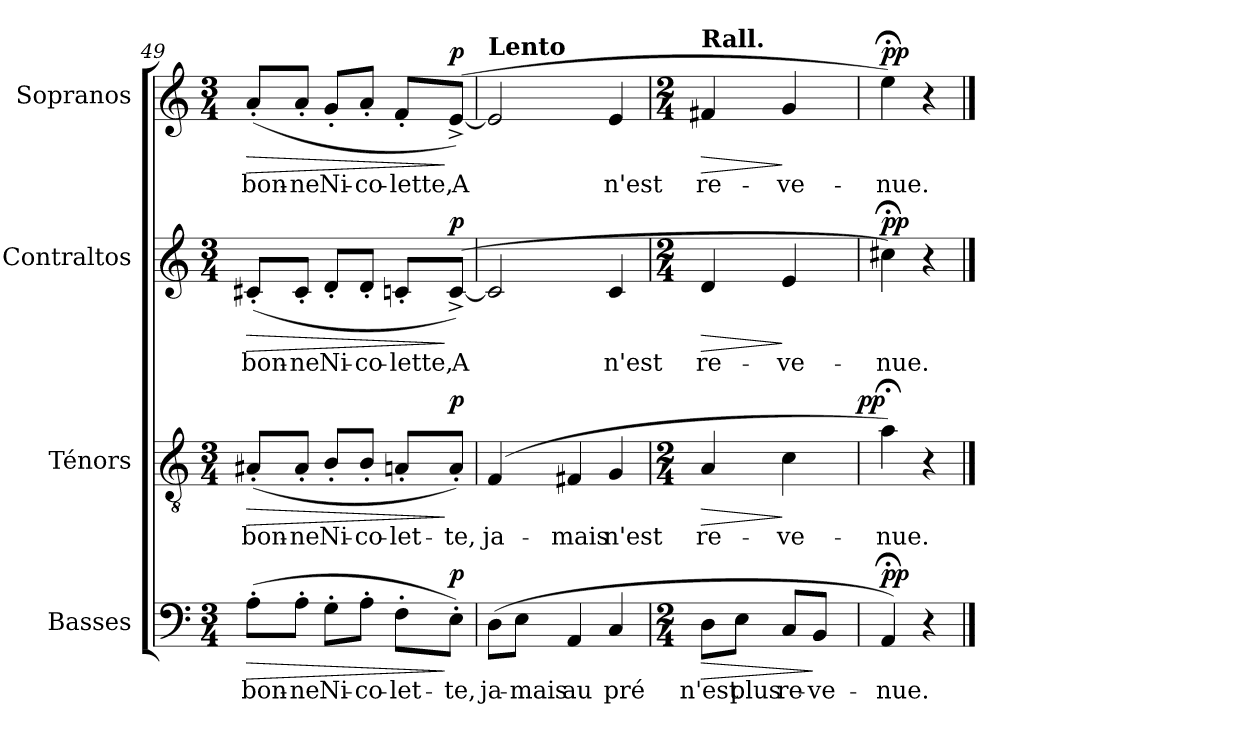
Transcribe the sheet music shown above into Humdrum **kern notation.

**kern	**text	**dynam	**kern	**text	**dynam	**kern	**text	**dynam	**kern	**text	**dynam
*part4	*part4	*part4	*part3	*part3	*part3	*part2	*part2	*part2	*part1	*part1	*part1
*staff4	*staff4	*staff4	*staff3	*staff3	*staff3	*staff2	*staff2	*staff2	*staff1	*staff1	*staff1
*I"Basses	*	*	*I"Ténors	*	*	*I"Contraltos	*	*	*I"Sopranos	*	*
*I'B.	*	*	*I'T.	*	*	*I'A.	*	*	*I'S.	*	*
!!LO:LB:g=z
*clefF4	*	*	*clefGv2	*	*	*clefG2	*	*	*clefG2	*	*
*	*	*	*ITrd7c12	*	*	*	*	*	*	*	*
*k[]	*	*	*k[]	*	*	*k[]	*	*	*k[]	*	*
*C:	*	*	*C:	*	*	*C:	*	*	*C:	*	*
*M3/4	*	*	*M3/4	*	*	*M3/4	*	*	*M3/4	*	*
=49	=49	=49	=49	=49	=49	=49	=49	=49	=49	=49	=49
!	!LO:LY:b:color=#000000	!LO:HP:b	!	!	!	!	!	!	!	!	!
!	!	!	!	!LO:LY:b:color=#000000	!LO:HP:b	!	!	!	!	!	!
!	!	!	!	!	!	!	!LO:LY:b:color=#000000	!LO:HP:b	!	!	!
!	!	!	!	!	!	!	!	!	!	!LO:LY:b:color=#000000	!LO:HP:b
(8A'i\L	bon-	>	(8AA#X'i/L	bon-	>	(8c#X'i/L	bon-	>	(8a'i/L	bon-	>
!	!LO:LY:b:color=#000000	!	!	!	!	!	!	!	!	!	!
!	!	!	!	!LO:LY:b:color=#000000	!	!	!	!	!	!	!
!	!	!	!	!	!	!	!LO:LY:b:color=#000000	!	!	!	!
!	!	!	!	!	!	!	!	!	!	!LO:LY:b:color=#000000	!
8A'i\J	-ne	.	8AA#'i/J	-ne	.	8c#'i/J	-ne	.	8a'i/J	-ne	.
!	!LO:LY:b:color=#000000	!	!	!	!	!	!	!	!	!	!
!	!	!	!	!LO:LY:b:color=#000000	!	!	!	!	!	!	!
!	!	!	!	!	!	!	!LO:LY:b:color=#000000	!	!	!	!
!	!	!	!	!	!	!	!	!	!	!LO:LY:b:color=#000000	!
8G'i\L	Ni-	.	8BB'i/L	Ni-	.	8d'i/L	Ni-	.	8g'i/L	Ni-	.
!	!LO:LY:b:color=#000000	!	!	!	!	!	!	!	!	!	!
!	!	!	!	!LO:LY:b:color=#000000	!	!	!	!	!	!	!
!	!	!	!	!	!	!	!LO:LY:b:color=#000000	!	!	!	!
!	!	!	!	!	!	!	!	!	!	!LO:LY:b:color=#000000	!
8A'i\J	-co-	.	8BB'i/J	-co-	.	8d'i/J	-co-	.	8a'i/J	-co-	.
!	!LO:LY:b:color=#000000	!	!	!	!	!	!	!	!	!	!
!	!	!	!	!LO:LY:b:color=#000000	!	!	!	!	!	!	!
!	!	!	!	!	!	!	!LO:LY:b:color=#000000	!	!	!	!
!	!	!	!	!	!	!	!	!	!	!LO:LY:b:color=#000000	!
8F'i\L	-let-	.	8AAn'i/L	-let-	.	8cn'i/L	-lette,	.	8f'i/L	-lette,	.
!	!LO:LY:b:color=#000000	!	!	!	!	!	!	!	!	!	!
!	!	!	!	!LO:LY:b:color=#000000	!	!	!	!	!	!	!
!	!	!	!	!	!	!	!LO:LY:b:color=#000000	!	!	!	!
!	!	!	!	!	!	!	!	!	!	!LO:LY:b:color=#000000	!
8E'i\J)	-te,	] p	8AA'i/J)	-te,	] p	([8c^i/J)	A	] p	([8e^i/J)	A	] p
=50	=50	=50	=50	=50	=50	=50	=50	=50	=50	=50	=50
!	!LO:LY:b:color=#000000	!	!	!	!	!	!	!	!	!	!
*	*	*	*	*	*	*	*	*	*MM60	*	*
!	!	!	!	!	!	!	!	!	!LO:TX:a:B:t=Lento	!	!
!	!	!	!	!LO:LY:b:color=#000000	!	!	!	!	!	!	!
(8Di\L	ja-	.	(4FFi/	ja-	.	2ci/]	.	.	2ei/]	.	.
!	!LO:LY:b:color=#000000	!	!	!	!	!	!	!	!	!	!
8Ei\J	-mais	.	.	.	.	.	.	.	.	.	.
!	!LO:LY:b:color=#000000	!	!	!	!	!	!	!	!	!	!
!	!	!	!	!LO:LY:b:color=#000000	!	!	!	!	!	!	!
4AAi/	au	.	4FF#Xi/	-mais	.	.	.	.	.	.	.
!	!LO:LY:b:color=#000000	!	!	!	!	!	!	!	!	!	!
!	!	!	!	!LO:LY:b:color=#000000	!	!	!	!	!	!	!
!	!	!	!	!	!	!	!LO:LY:b:color=#000000	!	!	!	!
!	!	!	!	!	!	!	!	!	!	!LO:LY:b:color=#000000	!
4Ci/	pré	.	4GGi/	n'est	.	4ci/	n'est	.	4ei/	n'est	.
=51	=51	=51	=51	=51	=51	=51	=51	=51	=51	=51	=51
*M2/4	*	*	*M2/4	*	*	*M2/4	*	*	*M2/4	*	*
!	!LO:LY:b:color=#000000	!LO:HP:b	!	!	!	!	!	!	!	!	!
!	!	!	!	!LO:LY:b:color=#000000	!LO:HP:b	!	!	!	!	!	!
!	!	!	!	!	!	!	!LO:LY:b:color=#000000	!LO:HP:b	!	!	!
!	!	!	!	!	!	!	!	!	!LO:TX:a:B:t=Rall.	!	!
!	!	!	!	!	!	!	!	!	!	!LO:LY:b:color=#000000	!LO:HP:b
*	*	*	*^	*	*	*	*	*	*	*	*
8Di\L	n'est	>	4AAi/	4ryy	re-	>	4di/	re-	>	4f#Xi/	re-	>
!	!LO:LY:b:color=#000000	!	!	!	!	!	!	!	!	!	!	!
8Ei\J	plus	.	.	.	.	.	.	.	.	.	.	.
!	!LO:LY:b:color=#000000	!	!	!	!	!	!	!	!	!	!	!
!	!	!	!	!	!LO:LY:b:color=#000000	!	!	!	!	!	!	!
!	!	!	!	!	!	!	!	!LO:LY:b:color=#000000	!	!	!	!
!	!	!	!	!	!	!	!	!	!	!	!LO:LY:b:color=#000000	!
8Ci/L	re-	.	4Ci\	8ryy	-ve-	]	4ei/	-ve-	]	4gi/	-ve-	]
!	!LO:LY:b:color=#000000	!	!	!	!	!	!	!	!	!	!	!
8BBi/J	-ve-	]	.	16ryy	.	.	.	.	.	.	.	.
.	.	.	.	32ryy	.	.	.	.	.	.	.	.
.	.	.	.	64ryy	.	.	.	.	.	.	.	.
.	.	.	.	128...ryy	.	.	.	.	.	.	.	.
.	.	.	.	1024ryy	.	pp	.	.	.	.	.	.
*	*	*	*v	*v	*	*	*	*	*	*	*	*
=52	=52	=52	=52	=52	=52	=52	=52	=52	=52	=52	=52
*	*	*	*^	*	*	*	*	*	*	*	*
!	!LO:LY:b:color=#000000	!	!	!	!	!	!	!	!	!	!	!
*	*	*	*v	*v	*	*	*	*	*	*	*	*
*	*	*	*^	*	*	*	*	*	*	*	*
!	!	!	!	!	!LO:LY:b:color=#000000	!	!	!	!	!	!	!
*	*	*	*v	*v	*	*	*	*	*	*	*	*
*	*	*	*^	*	*	*	*	*	*	*	*
!	!	!	!	!	!	!	!	!LO:LY:b:color=#000000	!	!	!	!
*	*	*	*v	*v	*	*	*	*	*	*	*	*
*	*	*	*^	*	*	*	*	*	*	*	*
!	!	!	!	!	!	!	!	!	!	!	!LO:LY:b:color=#000000	!
*	*	*	*v	*v	*	*	*	*	*	*	*	*
4AA;i/)	-nue.	pp	4A;i\)	-nue.	.	4cc#X;i\)	-nue.	pp	4ee;i\)	-nue.	pp
4r	.	.	4r	.	.	4r	.	.	4r	.	.
==	==	==	==	==	==	==	==	==	==	==	==
*-	*-	*-	*-	*-	*-	*-	*-	*-	*-	*-	*-
